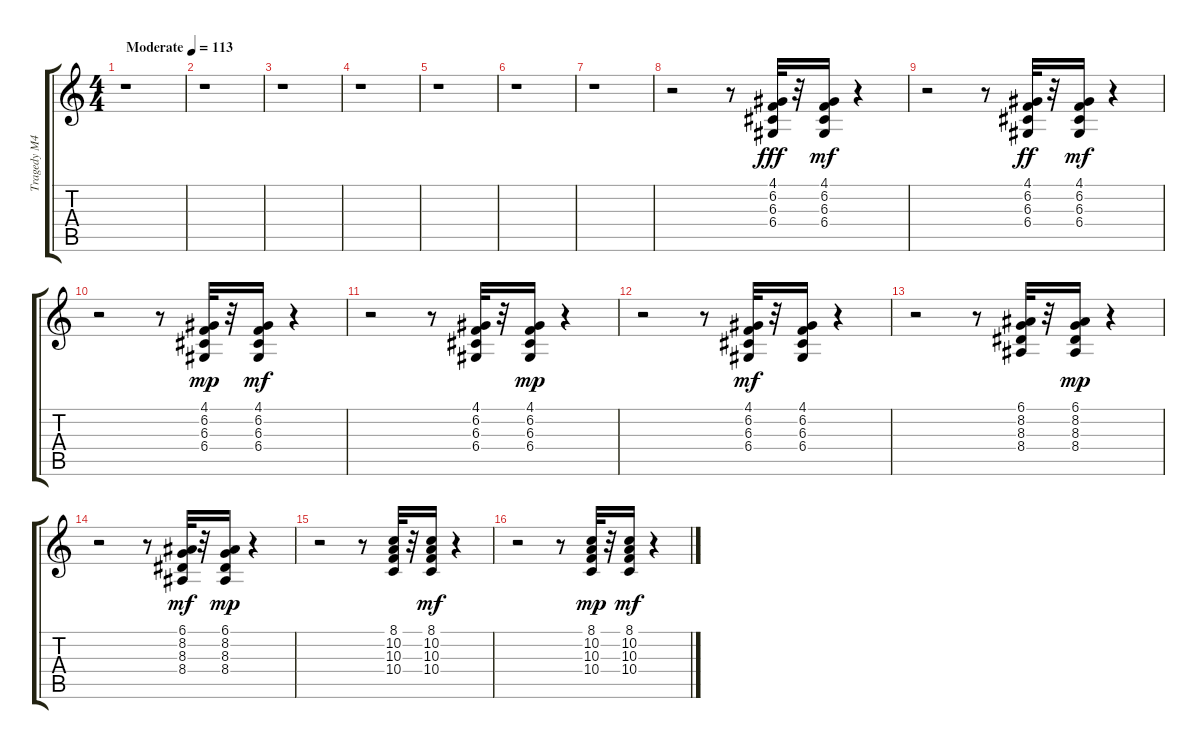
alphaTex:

\track ("Tragedy M4" "Tragedy M4") {instrument synthvoice}
\staff {score tabs}
\tuning (E4 B3 G3 D3 A2 E2) {hide}
\ts (4 4)
\tempo (113 "Moderate")
\clef g2
\ks c
r.1{dy fff instrument synthvoice} |
r.1 |
r.1 |
r.1 |
r.1 |
r.1 |
r.1 |
r.2 r.8 (4.1 6.2 6.3 6.4).32 r.32 (4.1 6.2 6.3 6.4).16{dy mf} r.4 |
r.2 r.8 (4.1 6.2 6.3 6.4).32{dy ff} r.32 (4.1 6.2 6.3 6.4).16{dy mf} r.4 |
r.2 r.8 (4.1 6.2 6.3 6.4).32{dy mp} r.32 (4.1 6.2 6.3 6.4).16{dy mf} r.4 |
r.2 r.8 (4.1 6.2 6.3 6.4).32 r.32 (4.1 6.2 6.3 6.4).16{dy mp} r.4 |
r.2 r.8 (4.1 6.2 6.3 6.4).32{dy mf} r.32 (4.1 6.2 6.3 6.4).16 r.4 |
r.2 r.8 (6.1 8.2 8.3 8.4).32 r.32 (6.1 8.2 8.3 8.4).16{dy mp} r.4 |
r.2 r.8 (6.1 8.2 8.3 8.4).32{dy mf} r.32 (6.1 8.2 8.3 8.4).16{dy mp} r.4 |
r.2 r.8 (8.1 10.2 10.3 10.4).32 r.32 (8.1 10.2 10.3 10.4).16{dy mf} r.4 |
r.2 r.8 (8.1 10.2 10.3 10.4).32{dy mp} r.32 (8.1 10.2 10.3 10.4).16{dy mf} r.4
